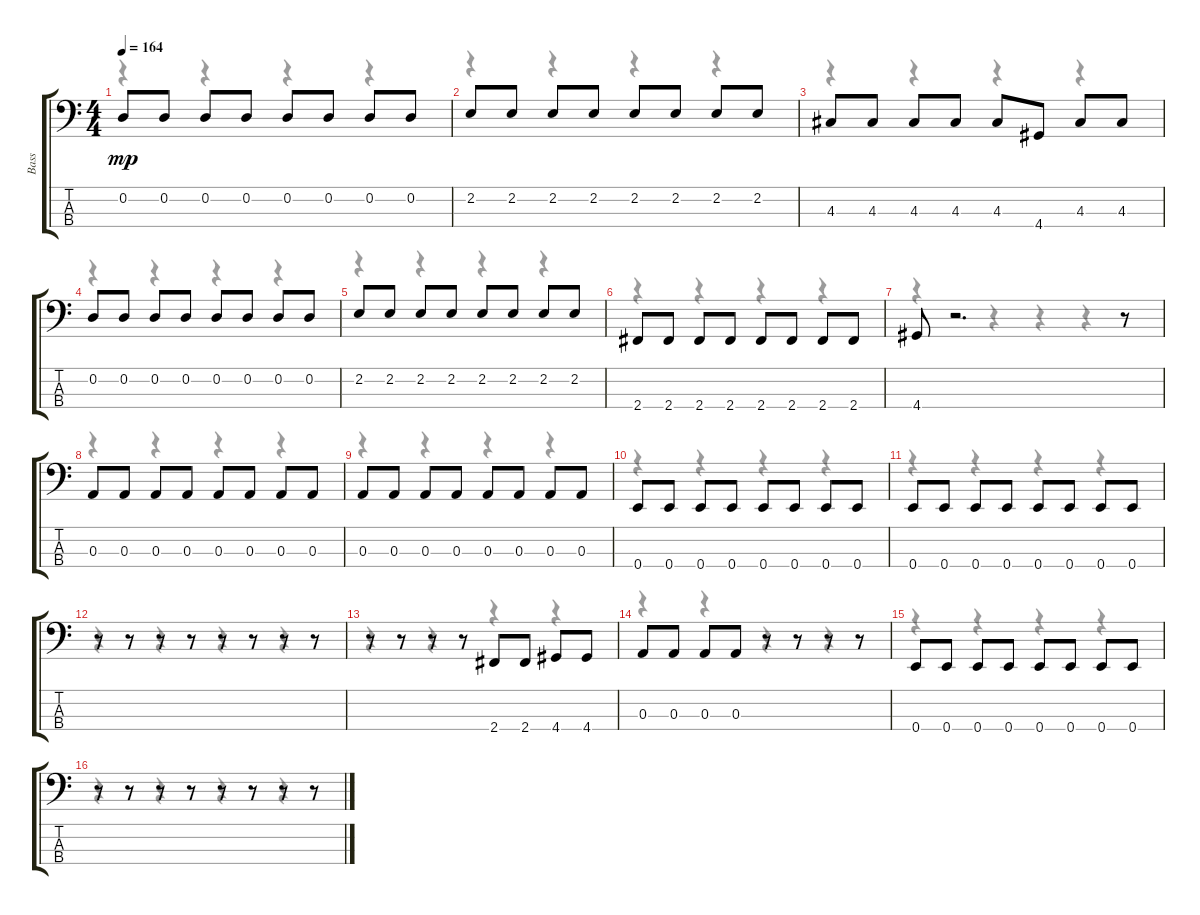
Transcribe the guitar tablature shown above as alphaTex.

\track ("Bass" "Bass") {instrument electricbassfinger}
\staff {score tabs}
\tuning (G2 D2 A1 E1) {hide}
\voice
\ts (4 4)
\tempo 164
\clef f4
\ks c
0.2.8{dy mp} 0.2.8 0.2.8 0.2.8 0.2.8 0.2.8 0.2.8 0.2.8 |
2.2.8 2.2.8 2.2.8 2.2.8 2.2.8 2.2.8 2.2.8 2.2.8 |
4.3.8 4.3.8 4.3.8 4.3.8 4.3.8 4.4.8 4.3.8 4.3.8 |
0.2.8 0.2.8 0.2.8 0.2.8 0.2.8 0.2.8 0.2.8 0.2.8 |
2.2.8 2.2.8 2.2.8 2.2.8 2.2.8 2.2.8 2.2.8 2.2.8 |
2.4.8 2.4.8 2.4.8 2.4.8 2.4.8 2.4.8 2.4.8 2.4.8 |
4.4.8 r.2{d} r.8 |
0.3.8 0.3.8 0.3.8 0.3.8 0.3.8 0.3.8 0.3.8 0.3.8 |
0.3.8 0.3.8 0.3.8 0.3.8 0.3.8 0.3.8 0.3.8 0.3.8 |
0.4.8 0.4.8 0.4.8 0.4.8 0.4.8 0.4.8 0.4.8 0.4.8 |
0.4.8 0.4.8 0.4.8 0.4.8 0.4.8 0.4.8 0.4.8 0.4.8 |
r.8 r.8 r.8 r.8 r.8 r.8 r.8 r.8 |
r.8 r.8 r.8 r.8 2.4.8 2.4.8 4.4.8 4.4.8 |
0.3.8 0.3.8 0.3.8 0.3.8 r.8 r.8 r.8 r.8 |
0.4.8 0.4.8 0.4.8 0.4.8 0.4.8 0.4.8 0.4.8 0.4.8 |
r.8 r.8 r.8 r.8 r.8 r.8 r.8 r.8
\voice
\clef f4
\ottava regular
\simile none
\ks c
r.4{dy f} r.4 r.4 r.4 |
r.4 r.4 r.4 r.4 |
r.4 r.4 r.4 r.4 |
r.4 r.4 r.4 r.4 |
r.4 r.4 r.4 r.4 |
r.4 r.4 r.4 r.4 |
r.4 r.4 r.4 r.4 |
r.4 r.4 r.4 r.4 |
r.4 r.4 r.4 r.4 |
r.4 r.4 r.4 r.4 |
r.4 r.4 r.4 r.4 |
r.4 r.4 r.4 r.4 |
r.4 r.4 r.4 r.4 |
r.4 r.4 r.4 r.4 |
r.4 r.4 r.4 r.4 |
r.4 r.4 r.4 r.4
